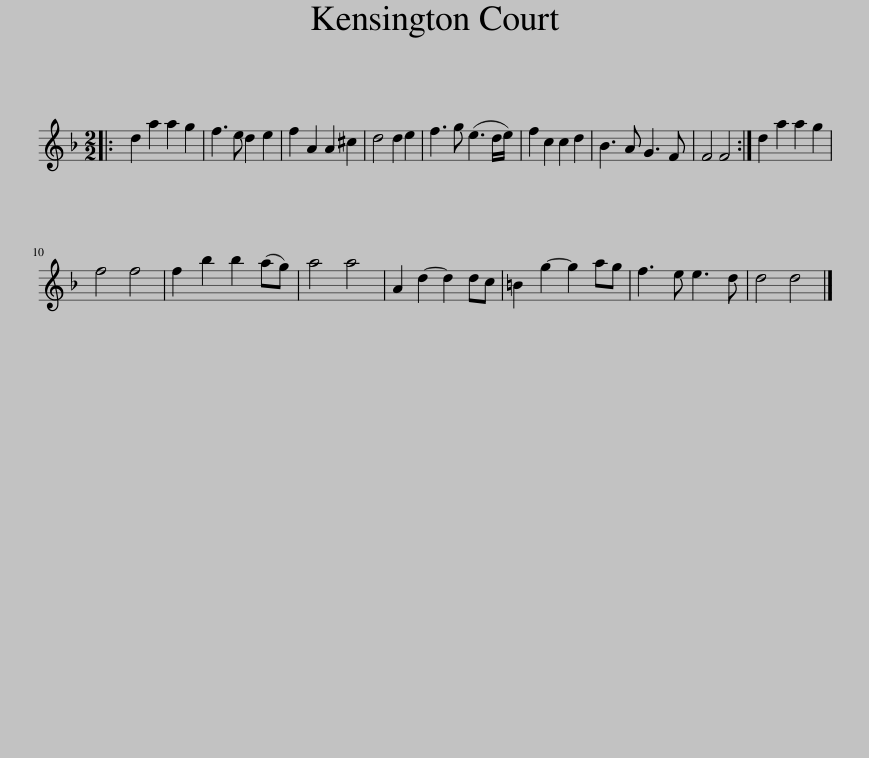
X:1
L:1/8
M:2/2
I:linebreak $
K:Dmin
V:1 treble
V:1
|: d2 a2 a2 g2 | f3 e d2 e2 | f2 A2 A2 ^c2 | d4 d2 e2 | f3 g (e3 d/e/) | %5
 f2 c2 c2 d2 | B3 A G3 F | F4 F4 :| d2 a2 a2 g2 |$ f4 f4 | %10
 f2 b2 b2 (ag) | a4 a4 | A2 d2- d2 dc | =B2 g2- g2 ag | f3 e e3 d | %15
 d4 d4 |] %16
